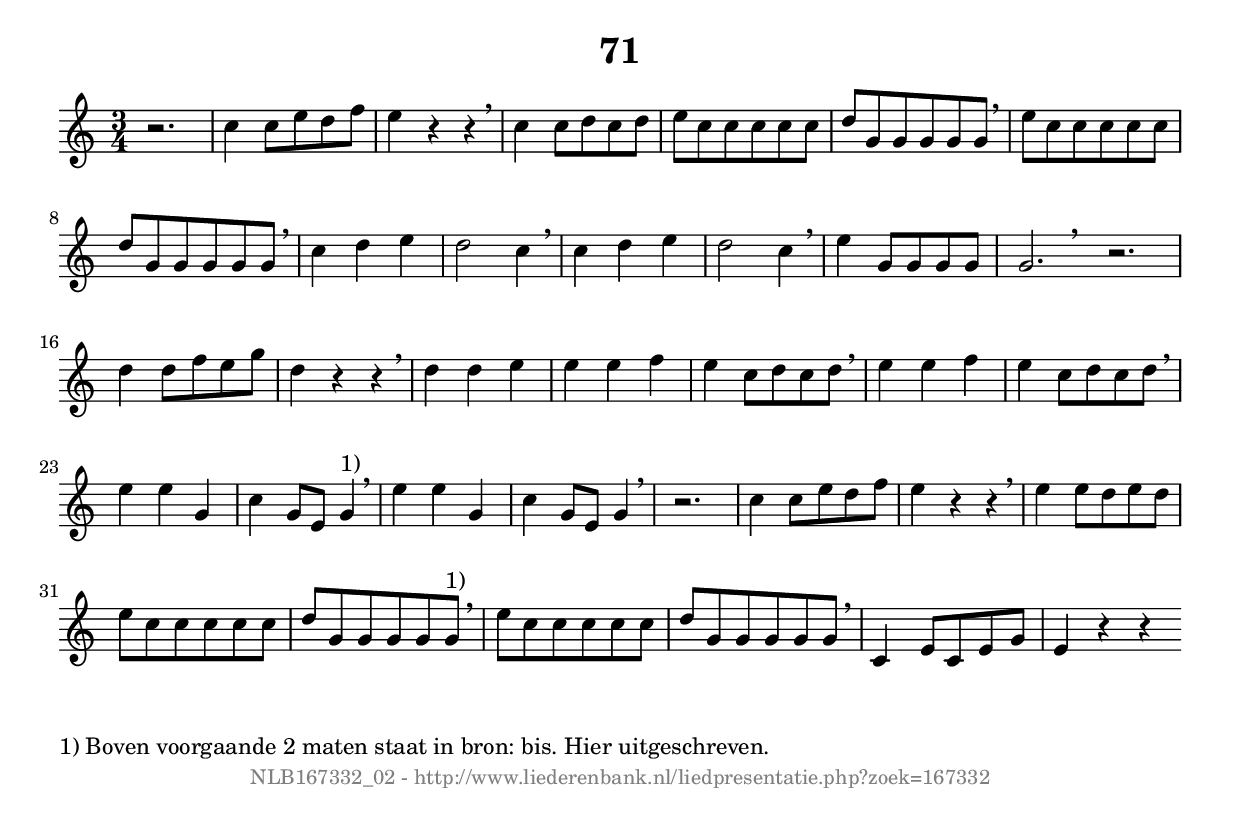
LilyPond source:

%
% produced by wce2krn 1.64 (7 June 2014)
%
\version"2.16"
#(append! paper-alist '(("long" . (cons (* 210 mm) (* 2000 mm)))))
#(set-default-paper-size "long")
sb = {\breathe}
mBreak = {\breathe }
bBreak = {\breathe }
x = {\once\override NoteHead #'style = #'cross }
gl=\glissando
itime={\override Staff.TimeSignature #'stencil = ##f }
ficta = {\once\set suggestAccidentals = ##t}
fine = {\once\override Score.RehearsalMark #'self-alignment-X = #1 \mark \markup {\italic{Fine}}}
dc = {\once\override Score.RehearsalMark #'self-alignment-X = #1 \mark \markup {\italic{D.C.}}}
dcf = {\once\override Score.RehearsalMark #'self-alignment-X = #1 \mark \markup {\italic{D.C. al Fine}}}
dcc = {\once\override Score.RehearsalMark #'self-alignment-X = #1 \mark \markup {\italic{D.C. al Coda}}}
ds = {\once\override Score.RehearsalMark #'self-alignment-X = #1 \mark \markup {\italic{D.S.}}}
dsf = {\once\override Score.RehearsalMark #'self-alignment-X = #1 \mark \markup {\italic{D.S. al Fine}}}
dsc = {\once\override Score.RehearsalMark #'self-alignment-X = #1 \mark \markup {\italic{D.S. al Coda}}}
pv = {\set Score.repeatCommands = #'((volta "1"))}
sv = {\set Score.repeatCommands = #'((volta "2"))}
tv = {\set Score.repeatCommands = #'((volta "3"))}
qv = {\set Score.repeatCommands = #'((volta "4"))}
xv = {\set Score.repeatCommands = #'((volta #f))}
\header{ tagline = ""
title = "71"
}
\score {{
\key c \major
\relative g'
{
\set melismaBusyProperties = #'()
\time 3/4
\tempo 4=120
\override Score.MetronomeMark #'transparent = ##t
\override Score.RehearsalMark #'break-visibility = #(vector #t #t #f)
r2. c4 c8 e d f e4 r4 r4 \sb c4 c8 d c d e c c c c c d g, g g g g \sb e' c c c c c d g, g g g g \mBreak \bar "|"
c4 d e d2 c4 \sb c d e d2 c4 \sb e g,8 g g g g2. \bar ":|:" \bBreak
r2. d'4 d8 f e g d4 r4 r \sb d4 d e e e f e c8 d c d \mBreak \bar "|"
e4 e f e c8 d c d \sb e4 e g, c g8 e g4^"1)" \sb e' e g, c g8 e g4 \mBreak \bar "|"
r2. c4 c8 e d f e4 r4 r4 \sb e4 e8 d e d e c c c c c d g, g g g g^"1)" \mBreak \bar "|"
e'8 c c c c c d g, g g g g \sb c,4 e8 c e g e4 r4 r4 \bar ":|"
 }}
 \midi { }
 \layout {
            indent = 0.0\cm
}
}
\markup { \wordwrap-string #" 
1) Boven voorgaande 2 maten staat in bron: bis. Hier uitgeschreven.
"}
\markup { \vspace #0 } \markup { \with-color #grey \fill-line { \center-column { \smaller "NLB167332_02 - http://www.liederenbank.nl/liedpresentatie.php?zoek=167332" } } }
